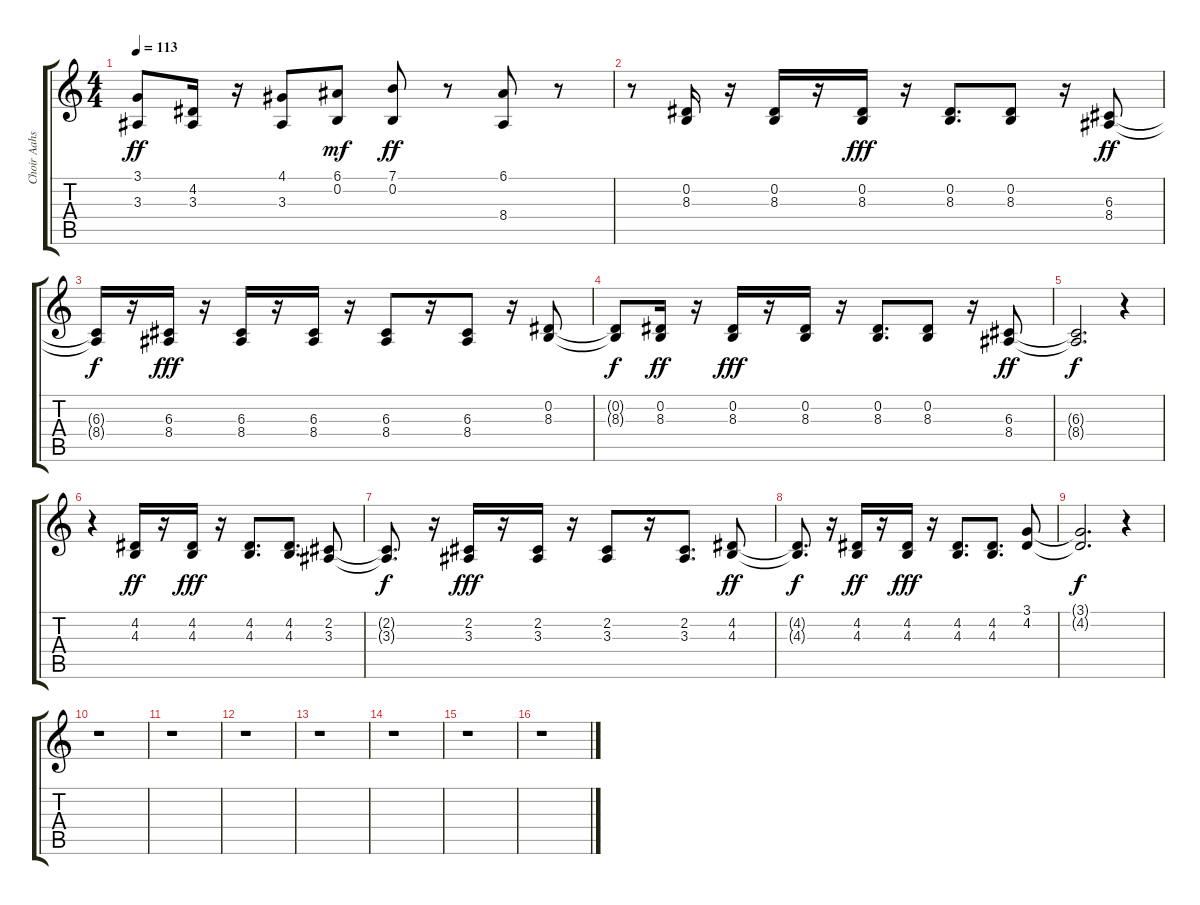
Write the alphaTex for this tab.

\track ("Choir Aahs" "Choir Aahs") {instrument choiraahs}
\staff {score tabs}
\tuning (E4 B3 G3 D3 A2 E2) {hide}
\ts (4 4)
\tempo 113
\clef g2
\ks c
(3.1 3.3).8{dy ff} (4.2 3.3).16 r.16 (4.1 3.3).8 (6.1 0.2).8{dy mf} (7.1 0.2).8{dy ff} r.8 (6.1 8.4).8 r.8 |
r.8 (0.2 8.3).16 r.16 (0.2 8.3).16 r.16 (0.2 8.3).16{dy fff} r.16 (0.2 8.3).8{d} (0.2 8.3).8 r.16 (6.3 8.4).8{dy ff} |
(6.3{t} 8.4{t}).16{dy f} r.16 (6.3 8.4).16{dy fff} r.16 (6.3 8.4).16 r.16 (6.3 8.4).16 r.16 (6.3 8.4).8 r.16 (6.3 8.4).8 r.16 (0.2 8.3).8 |
(0.2{t} 8.3{t}).8{dy f} (0.2 8.3).16{dy ff} r.16 (0.2 8.3).16{dy fff} r.16 (0.2 8.3).16 r.16 (0.2 8.3).8{d} (0.2 8.3).8 r.16 (6.3 8.4).8{dy ff} |
(6.3{t} 8.4{t}).2{d dy f} r.4 |
r.4 (4.2 4.3).16{dy ff} r.16 (4.2 4.3).16{dy fff} r.16 (4.2 4.3).8{d} (4.2 4.3).8{d} (2.2 3.3).8 |
(2.2{t} 3.3{t}).8{d dy f} r.16 (2.2 3.3).16{dy fff} r.16 (2.2 3.3).16 r.16 (2.2 3.3).8 r.16 (2.2 3.3).8{d} (4.2 4.3).8{dy ff} |
(4.2{t} 4.3{t}).8{d dy f} r.16 (4.2 4.3).16{dy ff} r.16 (4.2 4.3).16{dy fff} r.16 (4.2 4.3).8{d} (4.2 4.3).8{d} (3.1 4.2).8 |
(3.1{t} 4.2{t}).2{d dy f} r.4 |
r.1 |
r.1 |
r.1 |
r.1 |
r.1 |
r.1 |
r.1
